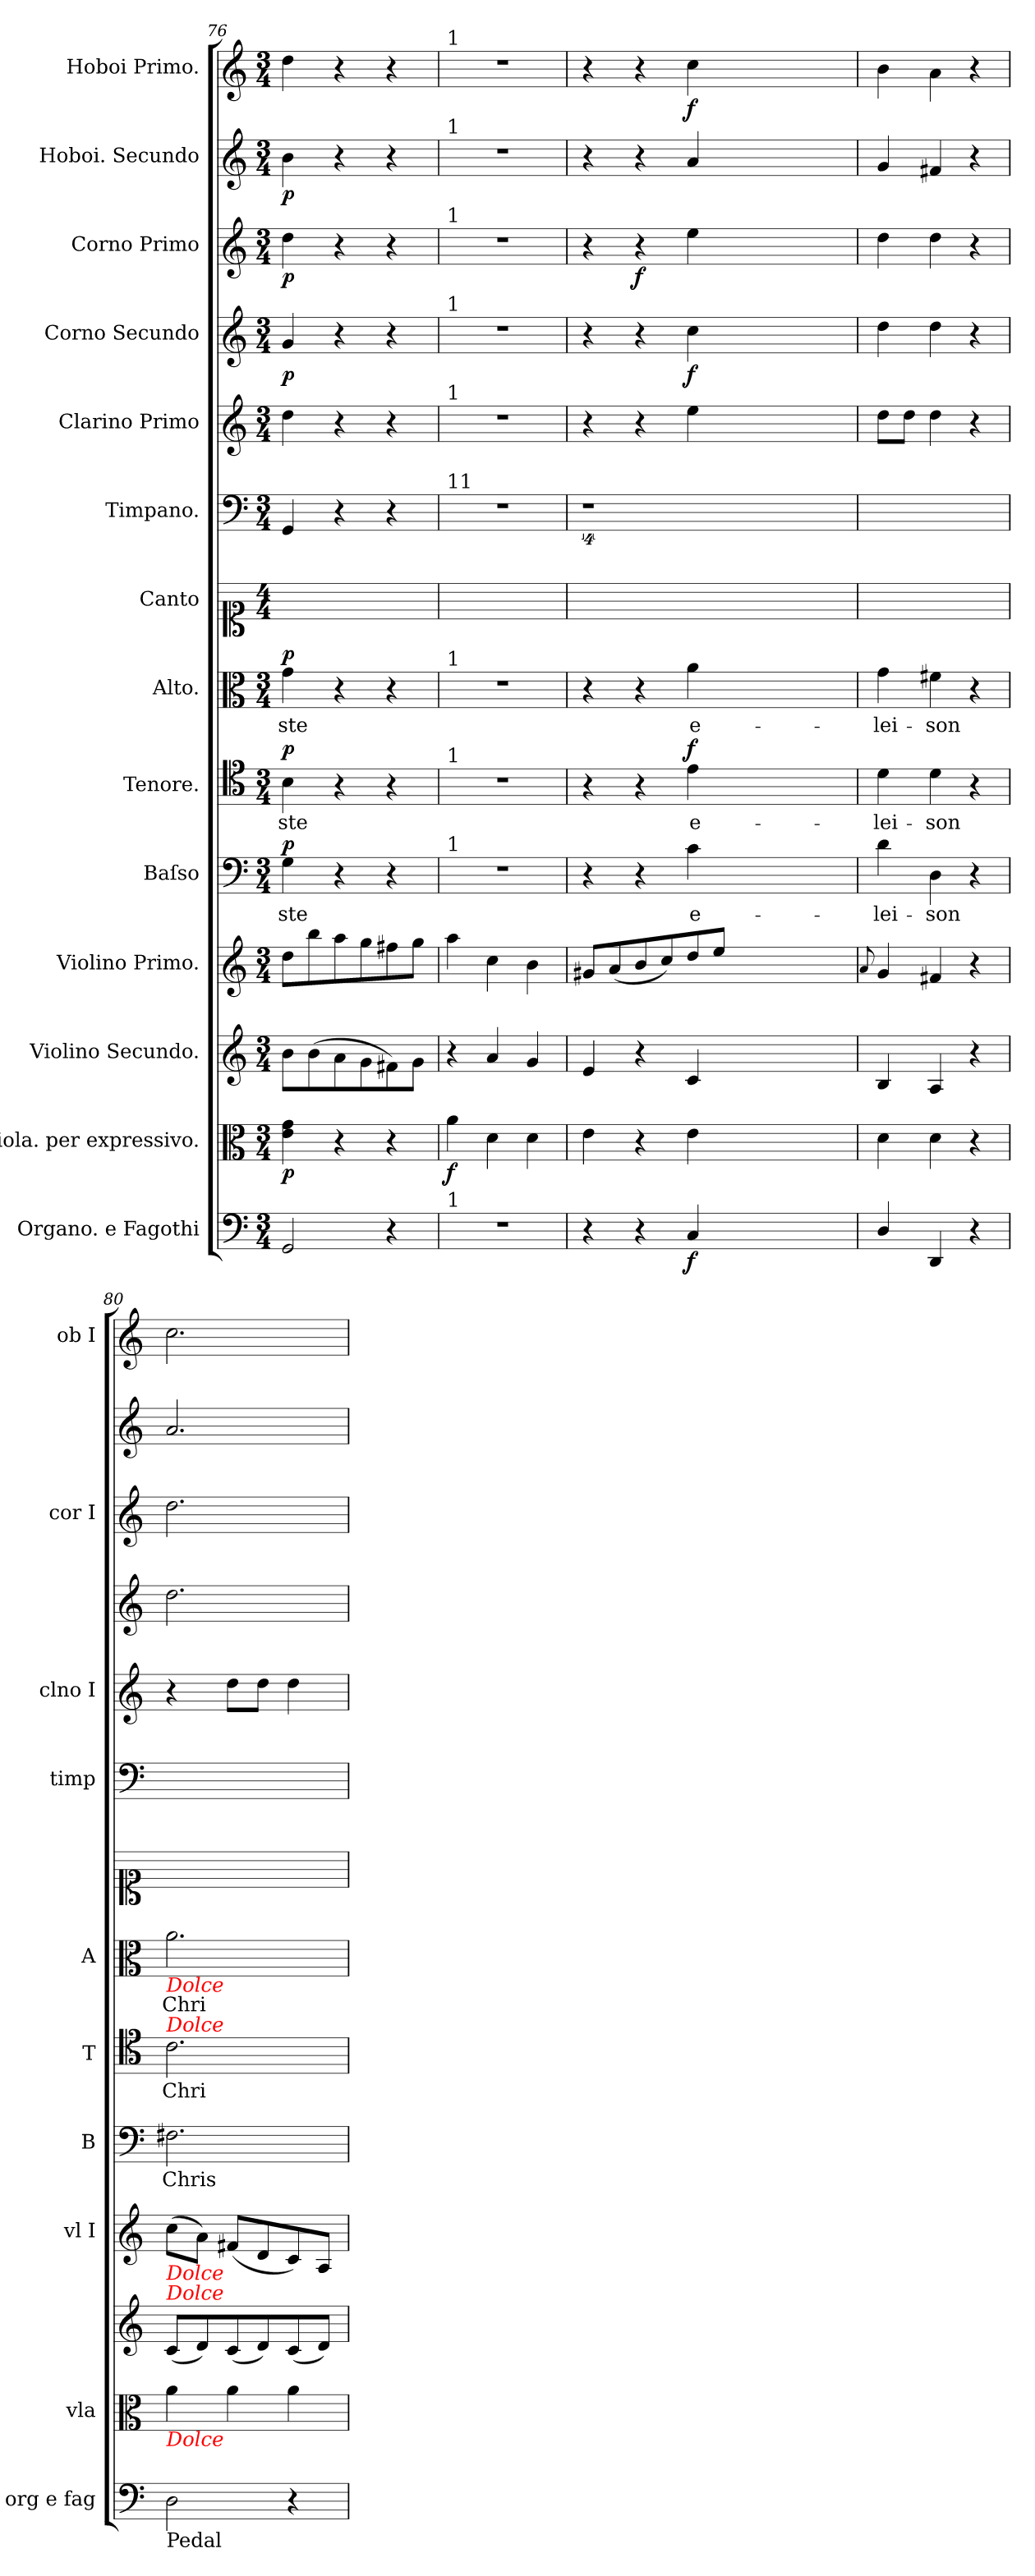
**kern	**dynam	**kern	**dynam	**kern	**dynam	**kern	**dynam	**kern	**text	**dynam	**kern	**text	**dynam	**kern	**text	**dynam	**kern	**kern	**kern	**dynam	**kern	**dynam	**kern	**dynam	**kern	**dynam	**kern	**dynam
*part14	*part14	*part13	*part13	*part12	*part12	*part11	*part11	*part10	*part10	*part10	*part9	*part9	*part9	*part8	*part8	*part8	*part7	*part6	*part5	*part5	*part4	*part4	*part3	*part3	*part2	*part2	*part1	*part1
*staff14	*staff14	*staff13	*staff13	*staff12	*staff12	*staff11	*staff11	*staff10	*staff10	*staff10	*staff9	*staff9	*staff9	*staff8	*staff8	*staff8	*staff7	*staff6	*staff5	*staff5	*staff4	*staff4	*staff3	*staff3	*staff2	*staff2	*staff1	*staff1
*I"Organo. e Fagothi	*	*I"Viola. per expressivo.	*	*I"Violino Secundo.	*	*I"Violino Primo.	*	*I"Baſso	*	*	*I"Tenore.	*	*	*I"Alto.	*	*	*I"Canto	*I"Timpano.	*I"Clarino Primo	*	*I"Corno Secundo	*	*I"Corno Primo	*	*I"Hoboi. Secundo	*	*I"Hoboi Primo.	*
*I'org e fag	*	*I'vla	*	*	*	*I'vl I	*	*I'B	*	*	*I'T	*	*	*I'A	*	*	*	*I'timp	*I'clno I	*	*	*	*I'cor I	*	*	*	*I'ob I	*
*clefF4	*	*clefC3	*	*clefG2	*	*clefG2	*	*clefF4	*	*	*clefC4	*	*	*clefC3	*	*	*clefC1	*clefF4	*clefG2	*	*clefG2	*	*clefG2	*	*clefG2	*	*clefG2	*
*k[]	*	*k[]	*	*k[]	*	*k[]	*	*k[]	*	*	*k[]	*	*	*k[]	*	*	*k[]	*k[]	*k[]	*	*k[]	*	*k[]	*	*k[]	*	*k[]	*
*C:	*	*C:	*	*C:	*	*C:	*	*C:	*	*	*C:	*	*	*C:	*	*	*C:	*C:	*C:	*	*C:	*	*C:	*	*C:	*	*C:	*
*M3/4	*	*M3/4	*	*M3/4	*	*M3/4	*	*M3/4	*	*	*M3/4	*	*	*M3/4	*	*	*M4/4	*M3/4	*M3/4	*	*M3/4	*	*M3/4	*	*M3/4	*	*M3/4	*
=76	=76	=76	=76	=76	=76	=76	=76	=76	=76	=76	=76	=76	=76	=76	=76	=76	=76	=76	=76	=76	=76	=76	=76	=76	=76	=76	=76	=76
!	!LO:DY:b	!	!	!	!LO:DY:b	!	!LO:DY:b	!	!	!LO:DY:b	!	!	!LO:DY:a	!	!	!LO:DY:b	!	!	!	!	!	!	!	!	!	!	!	!LO:DY:b
2GG/	pia	4e\ 4g\	p	8b\L	pia	8dd\L	pia	4G\	-ste	p	4B\	-ste	p	4g\	-ste	p	2.ryy	4GG/	4dd\	.	4g/	p	4dd\	p	4b\	p	4dd\	pia
.	.	.	.	(8b\	.	8bb\	.	.	.	.	.	.	.	.	.	.	.	.	.	.	.	.	.	.	.	.	.	.
.	.	4r	.	8a\	.	8aa\	.	4r	.	.	4r	.	.	4r	.	.	.	4r	4r	.	4r	.	4r	.	4r	.	4r	.
.	.	.	.	8g\	.	8gg\	.	.	.	.	.	.	.	.	.	.	.	.	.	.	.	.	.	.	.	.	.	.
4r	.	4r	.	8f#X\)	.	8ff#X\	.	4r	.	.	4r	.	.	4r	.	.	.	4r	4r	.	4r	.	4r	.	4r	.	4r	.
.	.	.	.	8g\J	.	8gg\J	.	.	.	.	.	.	.	.	.	.	.	.	.	.	.	.	.	.	.	.	.	.
=77	=77	=77	=77	=77	=77	=77	=77	=77	=77	=77	=77	=77	=77	=77	=77	=77	=77	=77	=77	=77	=77	=77	=77	=77	=77	=77	=77	=77
!	!	!	!	!	!	!	!	!	!	!	!	!	!	!	!	!	!	!	!	!	!	!	!	!	!	!	!LO:TX:a:t=1	!
!	!	!	!	!	!	!	!	!	!	!	!	!	!	!	!	!	!	!	!	!	!	!	!	!	!LO:TX:a:t=1	!	!	!
!	!	!	!	!	!	!	!	!	!	!	!	!	!	!	!	!	!	!	!	!	!	!	!LO:TX:a:t=1	!	!	!	!	!
!	!	!	!	!	!	!	!	!	!	!	!	!	!	!	!	!	!	!	!	!	!LO:TX:a:t=1	!	!	!	!	!	!	!
!	!	!	!	!	!	!	!	!	!	!	!	!	!	!	!	!	!	!	!LO:TX:a:t=1	!	!	!	!	!	!	!	!	!
!	!	!	!	!	!	!	!	!	!	!	!	!	!	!	!	!	!	!LO:TX:a:t=11	!	!	!	!	!	!	!	!	!	!
!	!	!	!	!	!	!	!	!	!	!	!	!	!	!LO:TX:a:t=1	!	!	!	!	!	!	!	!	!	!	!	!	!	!
!	!	!	!	!	!	!	!	!	!	!	!LO:TX:a:t=1	!	!	!	!	!	!	!	!	!	!	!	!	!	!	!	!	!
!	!	!	!	!	!	!	!	!LO:TX:a:t=1	!	!	!	!	!	!	!	!	!	!	!	!	!	!	!	!	!	!	!	!
!LO:TX:a:t=1	!	!	!	!	!	!	!	!	!	!	!	!	!	!	!	!	!	!	!	!	!	!	!	!	!	!	!	!
2.r	.	4a\	f	4r	.	4aa\	.	2.r	.	.	2.r	.	.	2.r	.	.	2.ryy	2.r	2.r	.	2.r	.	2.r	.	2.r	.	2.r	.
!	!	!	!	!	!LO:DY:b	!	!	!	!	!	!	!	!	!	!	!	!	!	!	!	!	!	!	!	!	!	!	!
.	.	4d\	.	4a/	fort	4cc\	.	.	.	.	.	.	.	.	.	.	.	.	.	.	.	.	.	.	.	.	.	.
.	.	4d\	.	4g/	.	4b\	.	.	.	.	.	.	.	.	.	.	.	.	.	.	.	.	.	.	.	.	.	.
=78	=78	=78	=78	=78	=78	=78	=78	=78	=78	=78	=78	=78	=78	=78	=78	=78	=78	=78	=78	=78	=78	=78	=78	=78	=78	=78	=78	=78
4r	.	4e\	.	4e/	.	8g#X/L	.	4r	.	.	4r	.	.	4r	.	.	2.ryy	4%9r	4r	.	4r	.	4r	.	4r	.	4r	.
.	.	.	.	.	.	(8a/	.	.	.	.	.	.	.	.	.	.	.	.	.	.	.	.	.	.	.	.	.	.
!	!	!	!	!	!	!	!LO:DY:b	!	!	!	!	!	!	!	!	!	!	!	!	!	!	!	!	!	!	!LO:DY:b	!	!
4r	.	4r	.	4r	.	8b/	forto	4r	.	.	4r	.	.	4r	.	.	.	.	4r	.	4r	.	4r	f	4r	fort	4r	.
.	.	.	.	.	.	8cc/)	.	.	.	.	.	.	.	.	.	.	.	.	.	.	.	.	.	.	.	.	.	.
!	!	!	!	!	!	!	!	!	!	!	!	!	!LO:DY:a	!	!	!LO:DY:b	!	!	!	!	!	!	!	!	!	!	!	!
4C/	f	4e\	.	4c/	.	8dd/	.	4c\	e-	.	4e\	e-	f	4a\	e-	for	.	.	4ee\	.	4cc\	f	4ee\	.	4a/	.	4cc\	f
.	.	.	.	.	.	8ee/J	.	.	.	.	.	.	.	.	.	.	.	.	.	.	.	.	.	.	.	.	.	.
1.ryy	.	1.ryy	.	1.ryy	.	1.ryy	.	1.ryy	.	.	1.ryy	.	.	1.ryy	.	.	1.ryy	.	1.ryy	.	1.ryy	.	1.ryy	.	1.ryy	.	1.ryy	.
=79	=79	=79	=79	=79	=79	=79	=79	=79	=79	=79	=79	=79	=79	=79	=79	=79	=79	=79	=79	=79	=79	=79	=79	=79	=79	=79	=79	=79
.	.	.	.	.	.	8qqa/	.	.	.	.	.	.	.	.	.	.	.	.	.	.	.	.	.	.	.	.	.	.
4D/	.	4d\	.	4B/	.	4g/	.	4d\	-lei-	.	4d\	-lei-	.	4g\	-lei-	.	2.ryy	2.ryy	8dd\L	.	4dd\	.	4dd\	.	4g/	.	4b\	.
.	.	.	.	.	.	.	.	.	.	.	.	.	.	.	.	.	.	.	8dd\J	.	.	.	.	.	.	.	.	.
4DD/	.	4d\	.	4A/	.	4f#X/	.	4D\	-son	.	4d\	-son	.	4f#X\	-son	.	.	.	4dd\	.	4dd\	.	4dd\	.	4f#X/	.	4a\	.
4r	.	4r	.	4r	.	4r	.	4r	.	.	4r	.	.	4r	.	.	.	.	4r	.	4r	.	4r	.	4r	.	4r	.
=80	=80	=80	=80	=80	=80	=80	=80	=80	=80	=80	=80	=80	=80	=80	=80	=80	=80	=80	=80	=80	=80	=80	=80	=80	=80	=80	=80	=80
!	!	!	!	!	!	!	!	!	!	!	!	!	!	!LO:TX:b:i:color=red:t=Dolce	!	!	!	!	!	!	!	!	!	!	!	!	!	!
!	!	!	!	!	!	!	!	!	!	!	!LO:TX:a:i:color=red:t=Dolce	!	!	!	!	!	!	!	!	!	!	!	!	!	!	!	!	!
!	!	!	!	!	!	!LO:TX:b:i:color=red:t=Dolce	!	!	!	!	!	!	!	!	!	!	!	!	!	!	!	!	!	!	!	!	!	!
!	!	!	!	!LO:TX:a:i:color=red:t=Dolce	!	!	!	!	!	!	!	!	!	!	!	!	!	!	!	!	!	!	!	!	!	!	!	!
!	!	!LO:TX:b:i:color=red:t=Dolce	!	!	!	!	!	!	!	!	!	!	!	!	!	!	!	!	!	!	!	!	!	!	!	!	!	!
!LO:TX:b:t=Pedal	!	!	!	!	!	!	!	!	!	!	!	!	!	!	!	!	!	!	!	!	!	!	!	!	!	!	!	!
!	!	!	!	!	!	!	!	!	!	!	!	!	!	!	!	!	!	!	!	!	!	!LO:DY:b	!	!LO:DY:b	!	!LO:DY:b	!	!LO:DY:b
2D\	.	4a\	.	(8c/L	.	(8cc\L	.	2.F#X\	Chris-	.	2.c\	Chri-	.	2.a\	Chri-	.	2.ryy	2.ryy	4r	.	2.dd\	pia	2.dd\	pia	2.a/	pia	2.cc\	pia
.	.	.	.	8d/)	.	8a\J)	.	.	.	.	.	.	.	.	.	.	.	.	.	.	.	.	.	.	.	.	.	.
!	!	!	!	!	!	!	!	!	!	!	!	!	!	!	!	!	!	!	!	!LO:DY:b	!	!	!	!	!	!	!	!
.	.	4a\	.	(8c/	.	(8f#X/L	.	.	.	.	.	.	.	.	.	.	.	.	8dd\L	pia	.	.	.	.	.	.	.	.
.	.	.	.	8d/)	.	8d/	.	.	.	.	.	.	.	.	.	.	.	.	8dd\J	.	.	.	.	.	.	.	.	.
4r	.	4a\	.	(8c/	.	8c/)	.	.	.	.	.	.	.	.	.	.	.	.	4dd\	.	.	.	.	.	.	.	.	.
.	.	.	.	8d/J)	.	8A/J	.	.	.	.	.	.	.	.	.	.	.	.	.	.	.	.	.	.	.	.	.	.
=	=	=	=	=	=	=	=	=	=	=	=	=	=	=	=	=	=	=	=	=	=	=	=	=	=	=	=	=
*-	*-	*-	*-	*-	*-	*-	*-	*-	*-	*-	*-	*-	*-	*-	*-	*-	*-	*-	*-	*-	*-	*-	*-	*-	*-	*-	*-	*-
